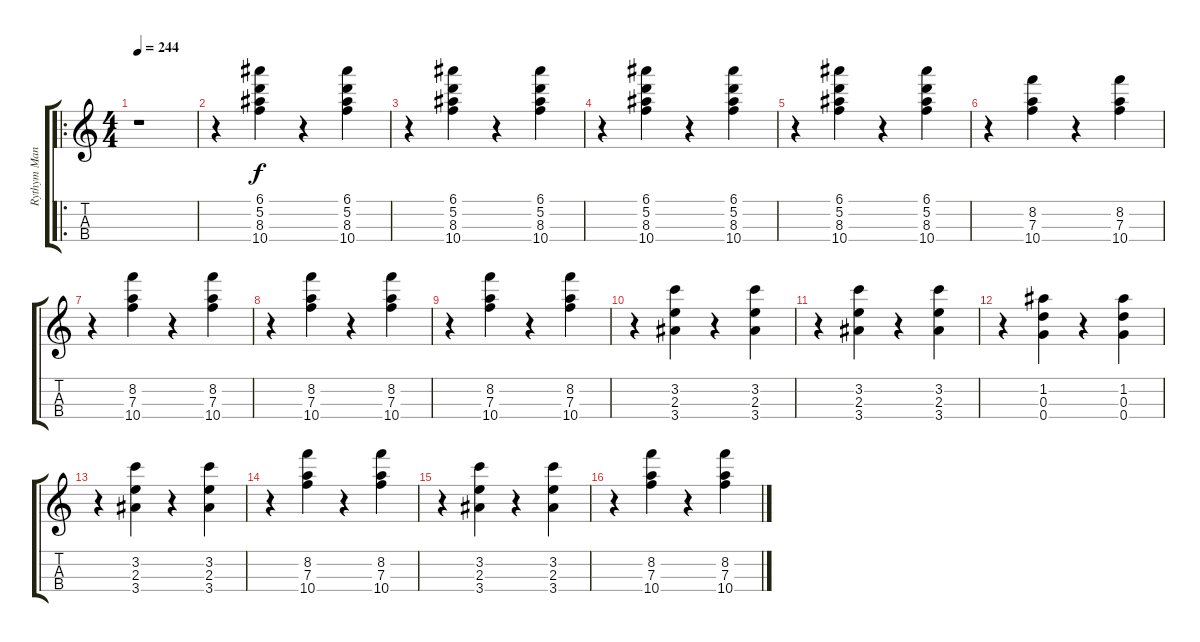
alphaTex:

\track ("Rythym Mandolin" "Rythym Man") {instrument banjo}
\staff {score tabs}
\tuning (E5 A4 D4 G3) {hide}
\displaytranspose 12
\ro
\ts (4 4)
\tempo 244
\clef g2
\ks c
r.1{dy f instrument banjo} |
r.4 (6.1 5.2 8.3 10.4).4 r.4 (6.1 5.2 8.3 10.4).4 |
r.4 (6.1 5.2 8.3 10.4).4 r.4 (6.1 5.2 8.3 10.4).4 |
r.4 (6.1 5.2 8.3 10.4).4 r.4 (6.1 5.2 8.3 10.4).4 |
r.4 (6.1 5.2 8.3 10.4).4 r.4 (6.1 5.2 8.3 10.4).4 |
r.4 (8.2 7.3 10.4).4 r.4 (8.2 7.3 10.4).4 |
r.4 (8.2 7.3 10.4).4 r.4 (8.2 7.3 10.4).4 |
r.4 (8.2 7.3 10.4).4 r.4 (8.2 7.3 10.4).4 |
r.4 (8.2 7.3 10.4).4 r.4 (8.2 7.3 10.4).4 |
r.4 (3.2 2.3 3.4).4 r.4 (3.2 2.3 3.4).4 |
r.4 (3.2 2.3 3.4).4 r.4 (3.2 2.3 3.4).4 |
r.4 (1.2 0.3 0.4).4 r.4 (1.2 0.3 0.4).4 |
r.4 (3.2 2.3 3.4).4 r.4 (3.2 2.3 3.4).4 |
r.4 (8.2 7.3 10.4).4 r.4 (8.2 7.3 10.4).4 |
r.4 (3.2 2.3 3.4).4 r.4 (3.2 2.3 3.4).4 |
r.4 (8.2 7.3 10.4).4 r.4 (8.2 7.3 10.4).4
